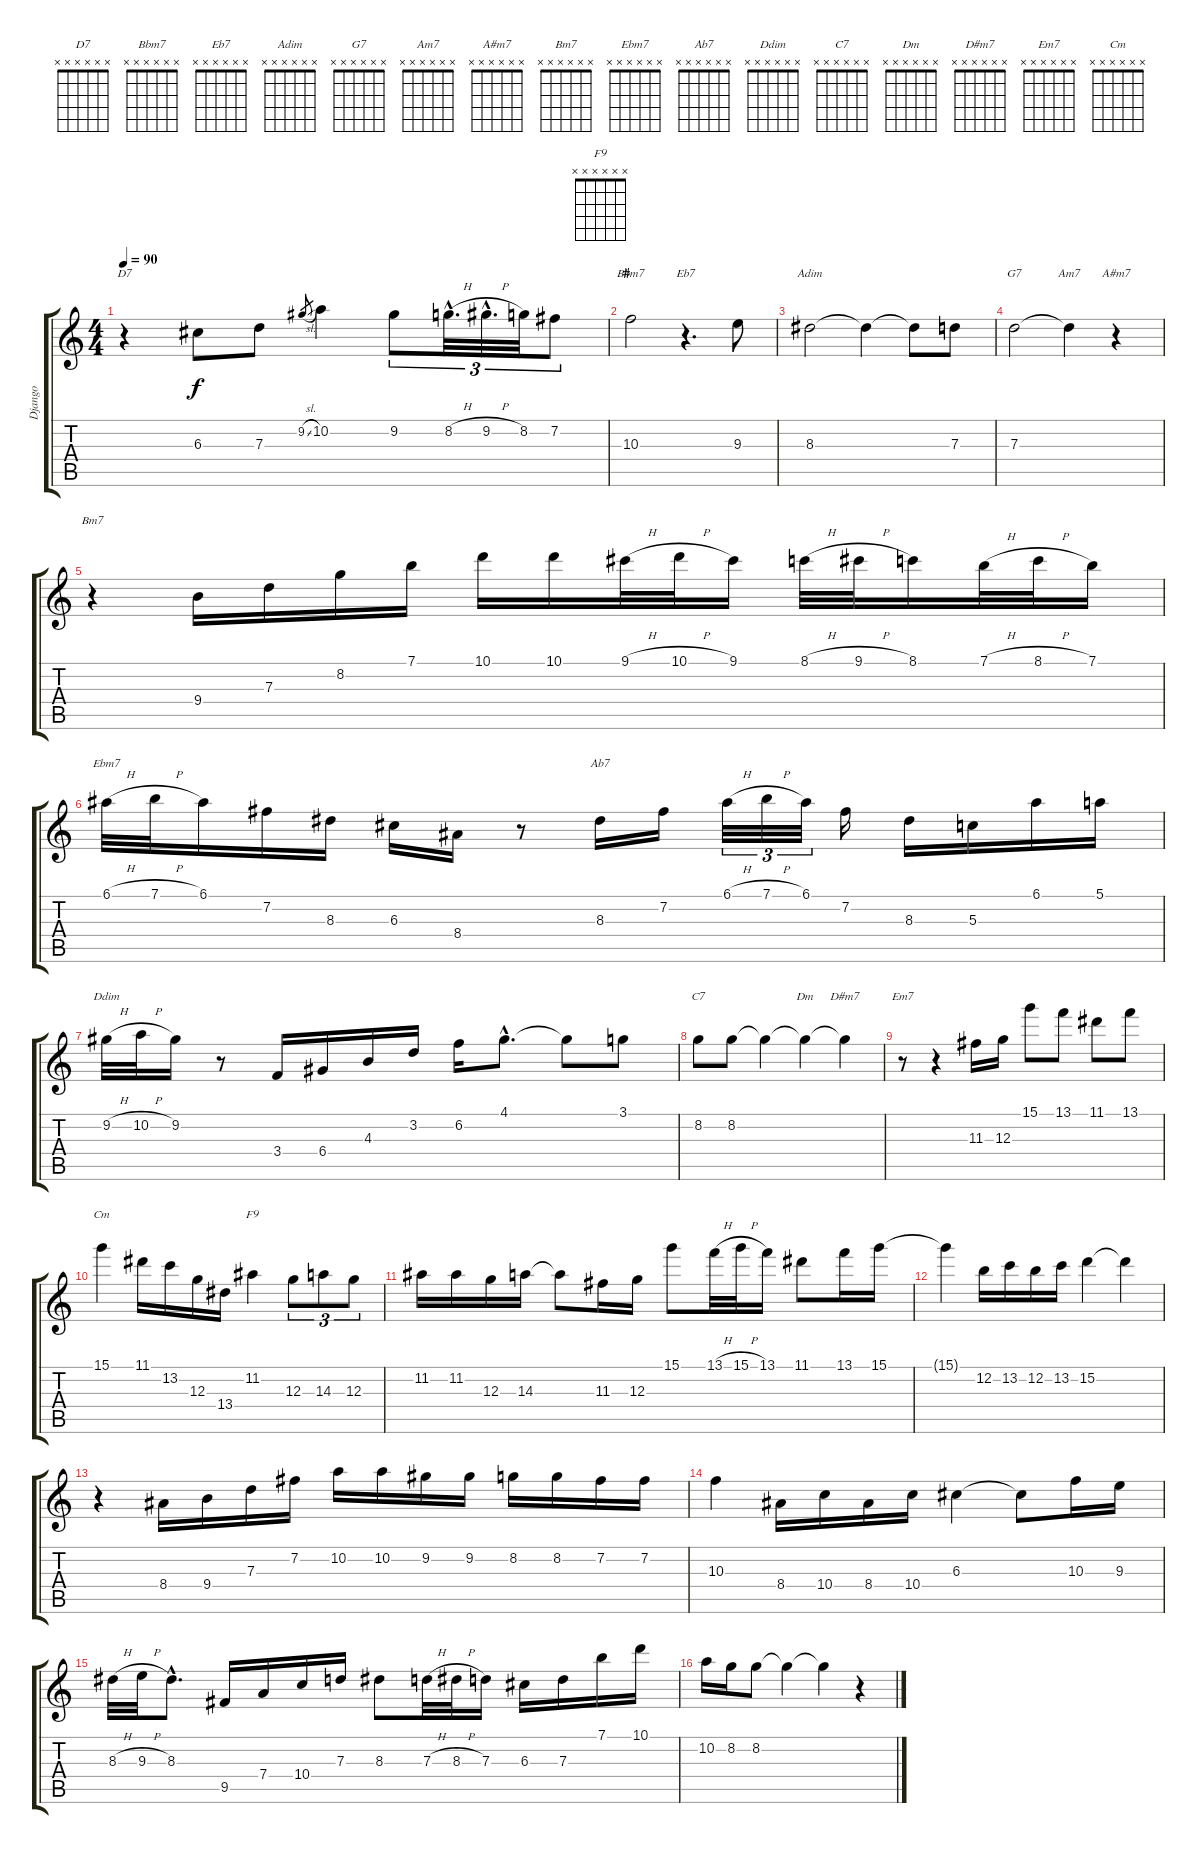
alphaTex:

\track ("Django" "Django") {instrument electricguitarjazz}
\staff {score tabs}
\tuning (E4 B3 G3 D3 A2 E2) {hide}
\chord ("D7" x x x x x x) {firstfret 0}
\chord ("Bbm7" x x x x x x) {firstfret 0}
\chord ("Eb7" x x x x x x) {firstfret 0}
\chord ("Adim" x x x x x x) {firstfret 0}
\chord ("G7" x x x x x x) {firstfret 0}
\chord ("Am7" x x x x x x) {firstfret 0}
\chord ("A#m7" x x x x x x) {firstfret 0}
\chord ("Bm7" x x x x x x) {firstfret 0}
\chord ("Ebm7" x x x x x x) {firstfret 0}
\chord ("Ab7" x x x x x x) {firstfret 0}
\chord ("Ddim" x x x x x x) {firstfret 0}
\chord ("C7" x x x x x x) {firstfret 0}
\chord ("Dm" x x x x x x) {firstfret 0}
\chord ("D#m7" x x x x x x) {firstfret 0}
\chord ("Em7" x x x x x x) {firstfret 0}
\chord ("Cm" x x x x x x) {firstfret 0}
\chord ("F9" x x x x x x) {firstfret 0}
\ts (4 4)
\tempo 90
\clef g2
\ks c
r.4{ch "D7" dy f} 6.3.8 7.3.8 9.2{sl}.8{gr} 10.2.4 9.2.8{tu (3 2)} 8.2{h hac}.32{d tu (3 2)} 9.2{h hac}.32{d tu (3 2)} 8.2.32{tu (3 2)} 7.2.8{tu (3 2)} |
\section ("" "#")
10.3.2{ch "Bbm7"} r.4{d ch "Eb7"} 9.3.8 |
8.3.2{ch "Adim"} 8.3{t}.4 8.3{t}.8 7.3.8 |
7.3.2{ch "G7"} 7.3{t}.4{ch "Am7"} r.4{ch "A#m7"} |
r.4{ch "Bm7"} 9.4.16 7.3.16 8.2.16 7.1.16 10.1.16 10.1.16 9.1{h}.32 10.1{h}.32 9.1.16 8.1{h}.32 9.1{h}.32 8.1.16 7.1{h}.32 8.1{h}.32 7.1.16 |
6.1{h}.32{ch "Ebm7"} 7.1{h}.32 6.1.16 7.2.16 8.3.16 6.3.16 8.4.16 r.8 8.3.16{ch "Ab7"} 7.2.16 6.1{h}.32{tu (3 2)} 7.1{h}.32{tu (3 2)} 6.1.32{tu (3 2)} 7.2.16 8.3.16 5.3.16 6.1.16 5.1.16 |
9.2{h}.32{ch "Ddim"} 10.2{h}.32 9.2.16 r.8 3.4.16 6.4.16 4.3.16 3.2.16 6.2.16 4.1{hac}.8{d} 4.1{t}.8 3.1.8 |
8.2.8{ch "C7"} 8.2.8 8.2{t}.4 8.2{t}.4{ch "Dm"} 8.2{t}.4{ch "D#m7"} |
r.8{ch "Em7"} r.4 11.3.16 12.3.16 15.1.8 13.1.8 11.1.8 13.1.8 |
15.1.4{ch "Cm"} 11.1.16 13.2.16 12.3.16 13.4.16 11.2.4{ch "F9"} 12.3.8{tu (3 2)} 14.3.8{tu (3 2)} 12.3.8{tu (3 2)} |
11.2.16 11.2.16 12.3.16 14.3.16 14.3{t}.8 11.3.16 12.3.16 15.1.8 13.1{h}.32 15.1{h}.32 13.1.16 11.1.8 13.1.16 15.1.16 |
15.1{t}.4 12.2.16 13.2.16 12.2.16 13.2.16 15.2.4 15.2{t}.4 |
r.4 8.4.16 9.4.16 7.3.16 7.2.16 10.2.16 10.2.16 9.2.16 9.2.16 8.2.16 8.2.16 7.2.16 7.2.16 |
10.3.4 8.4.16 10.4.16 8.4.16 10.4.16 6.3.4 6.3{t}.8 10.3.16 9.3.16 |
8.3{h}.32 9.3{h}.32 8.3{hac}.8{d} 9.5.16 7.4.16 10.4.16 7.3.16 8.3.8 7.3{h}.32 8.3{h}.32 7.3.16 6.3.16 7.3.16 7.1.16 10.1.16 |
10.2.16 8.2.16 8.2.8 8.2{t}.4 8.2{t}.4 r.4
